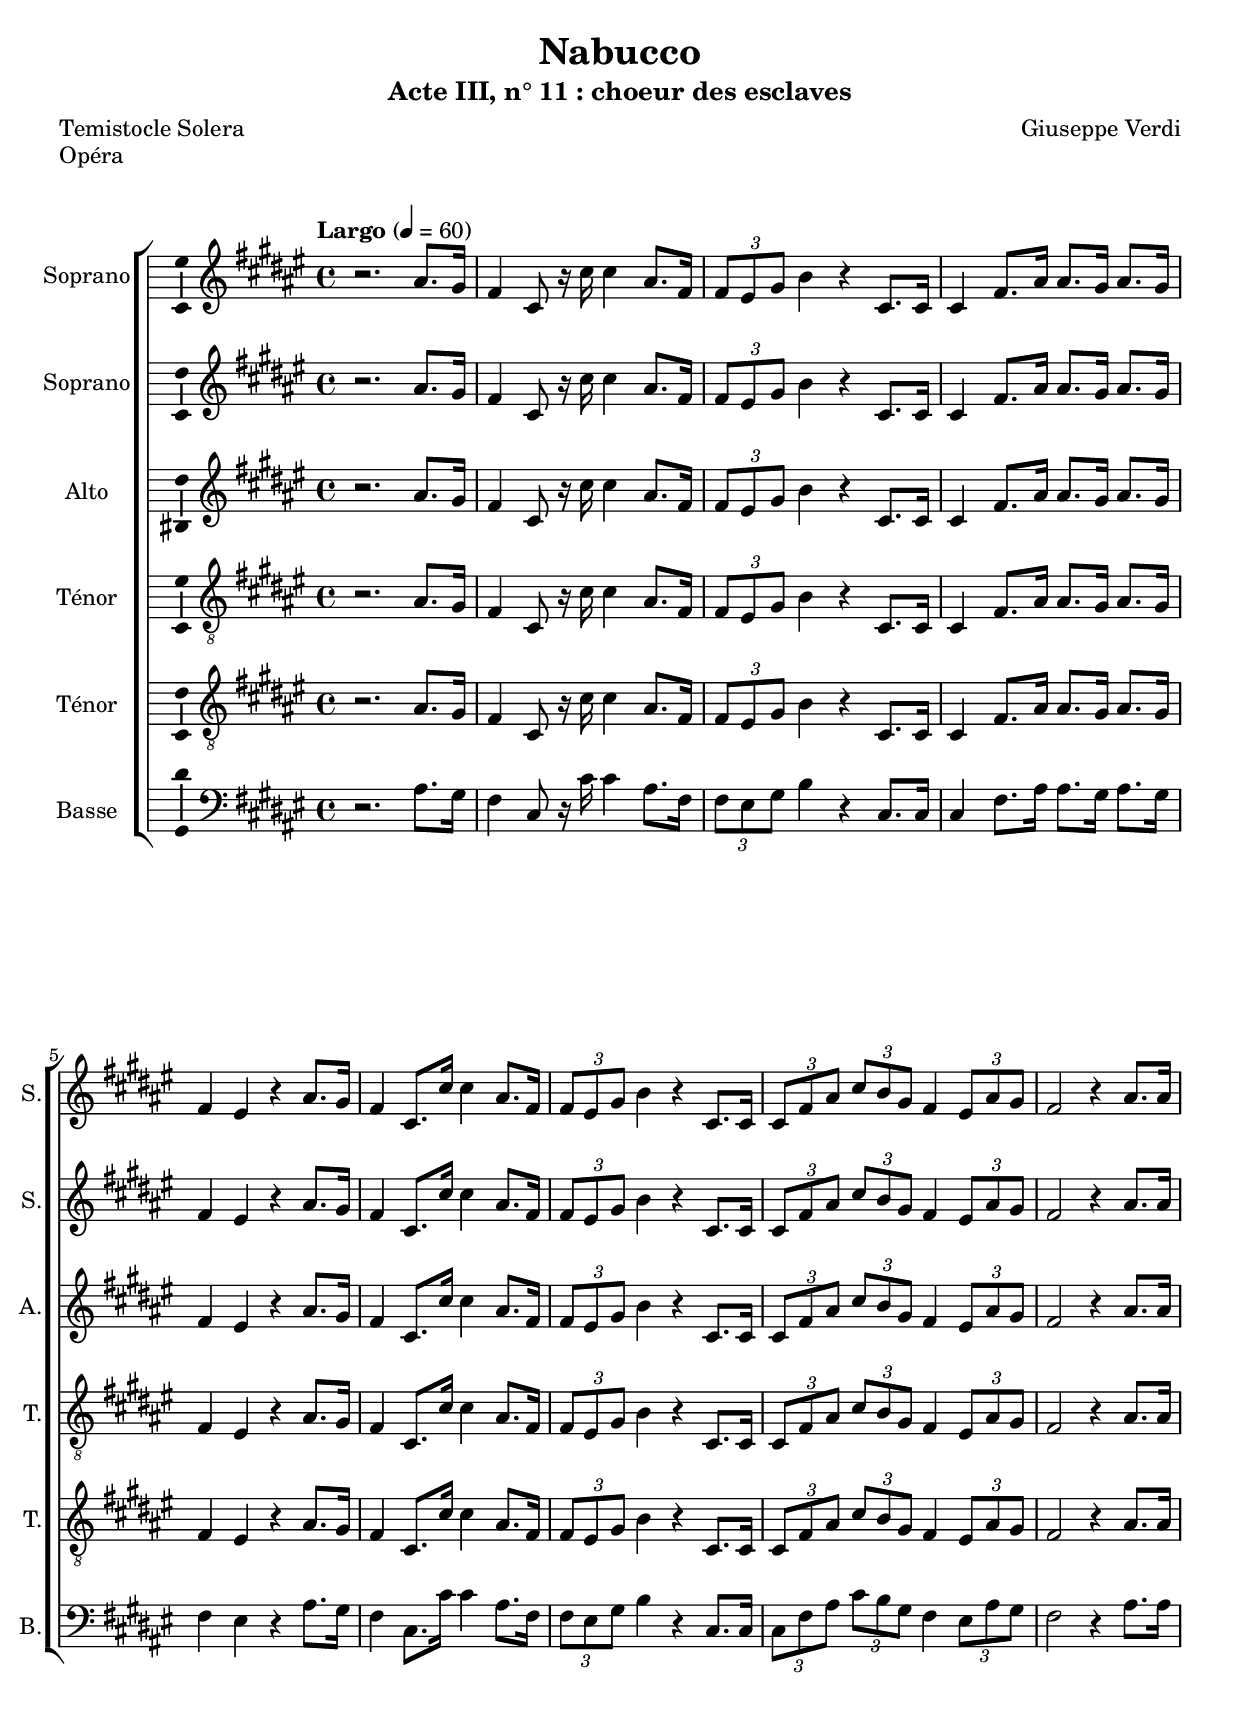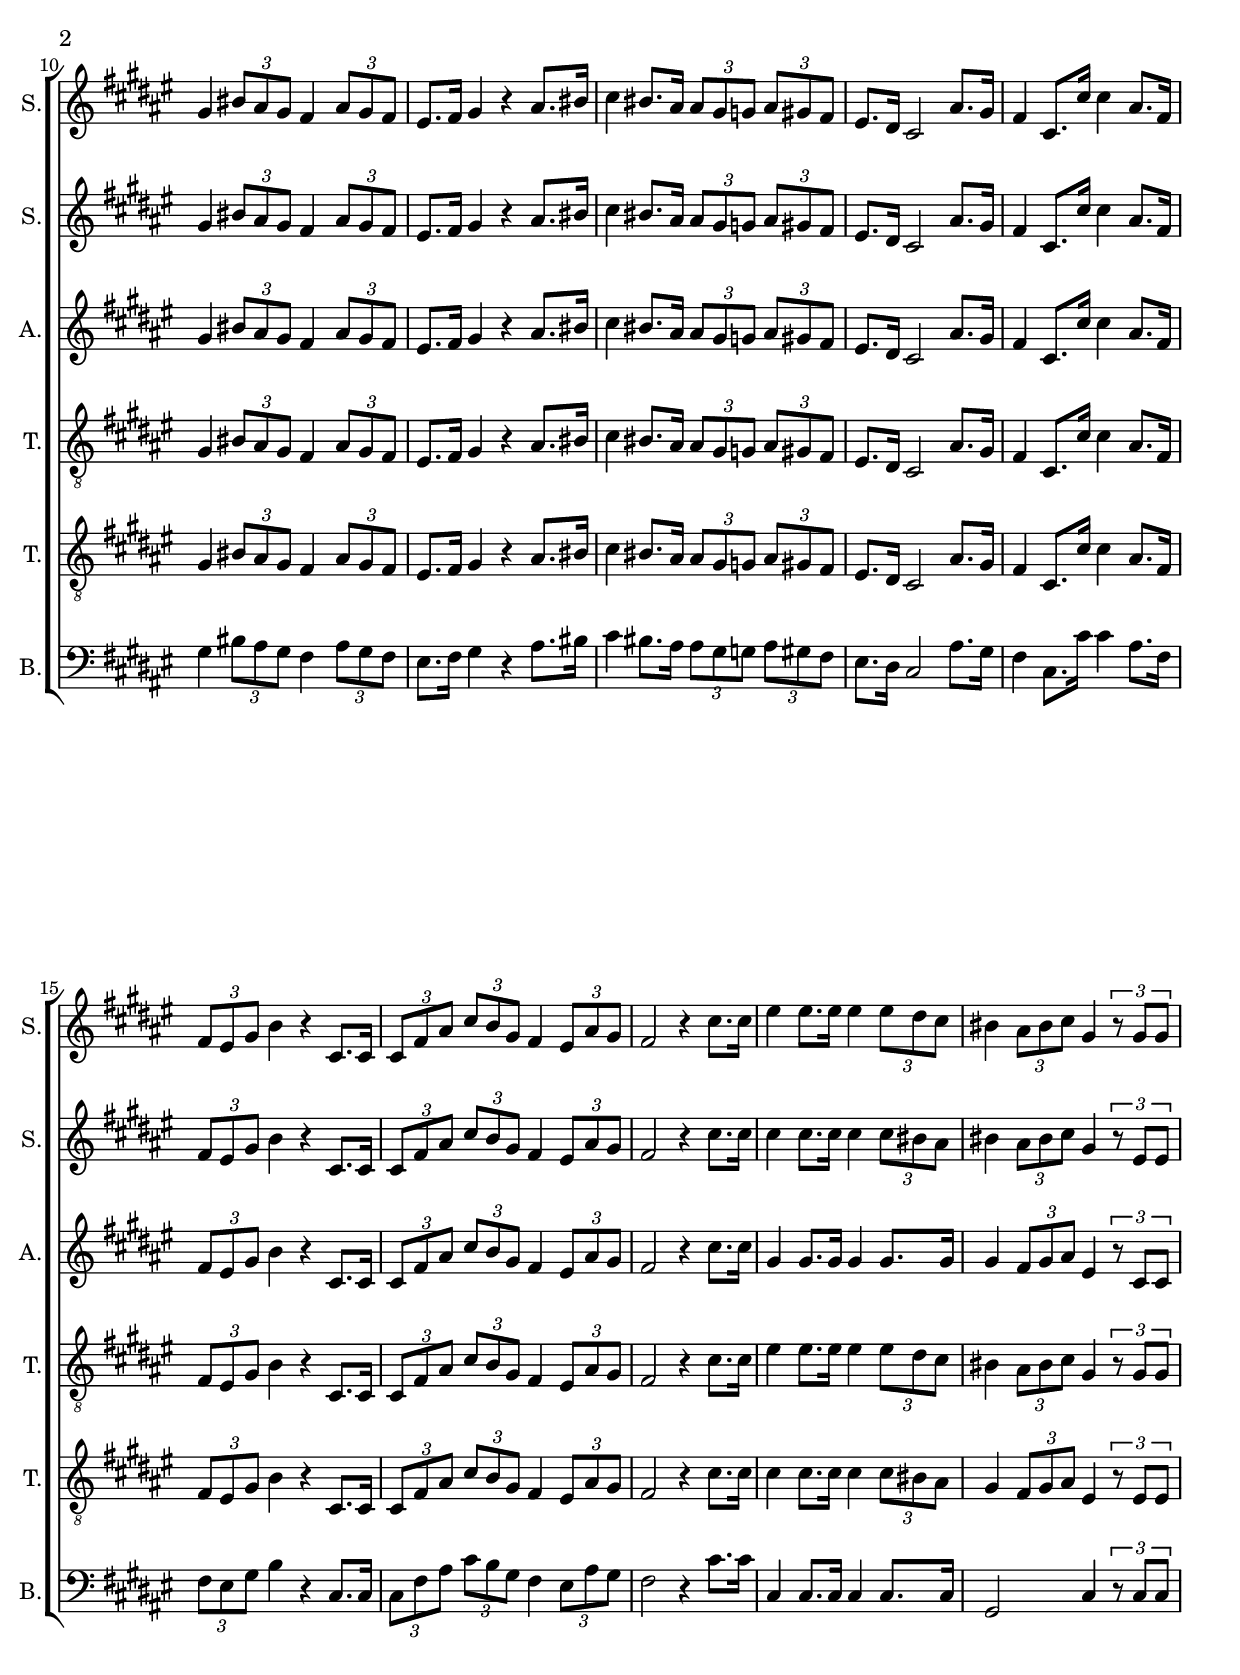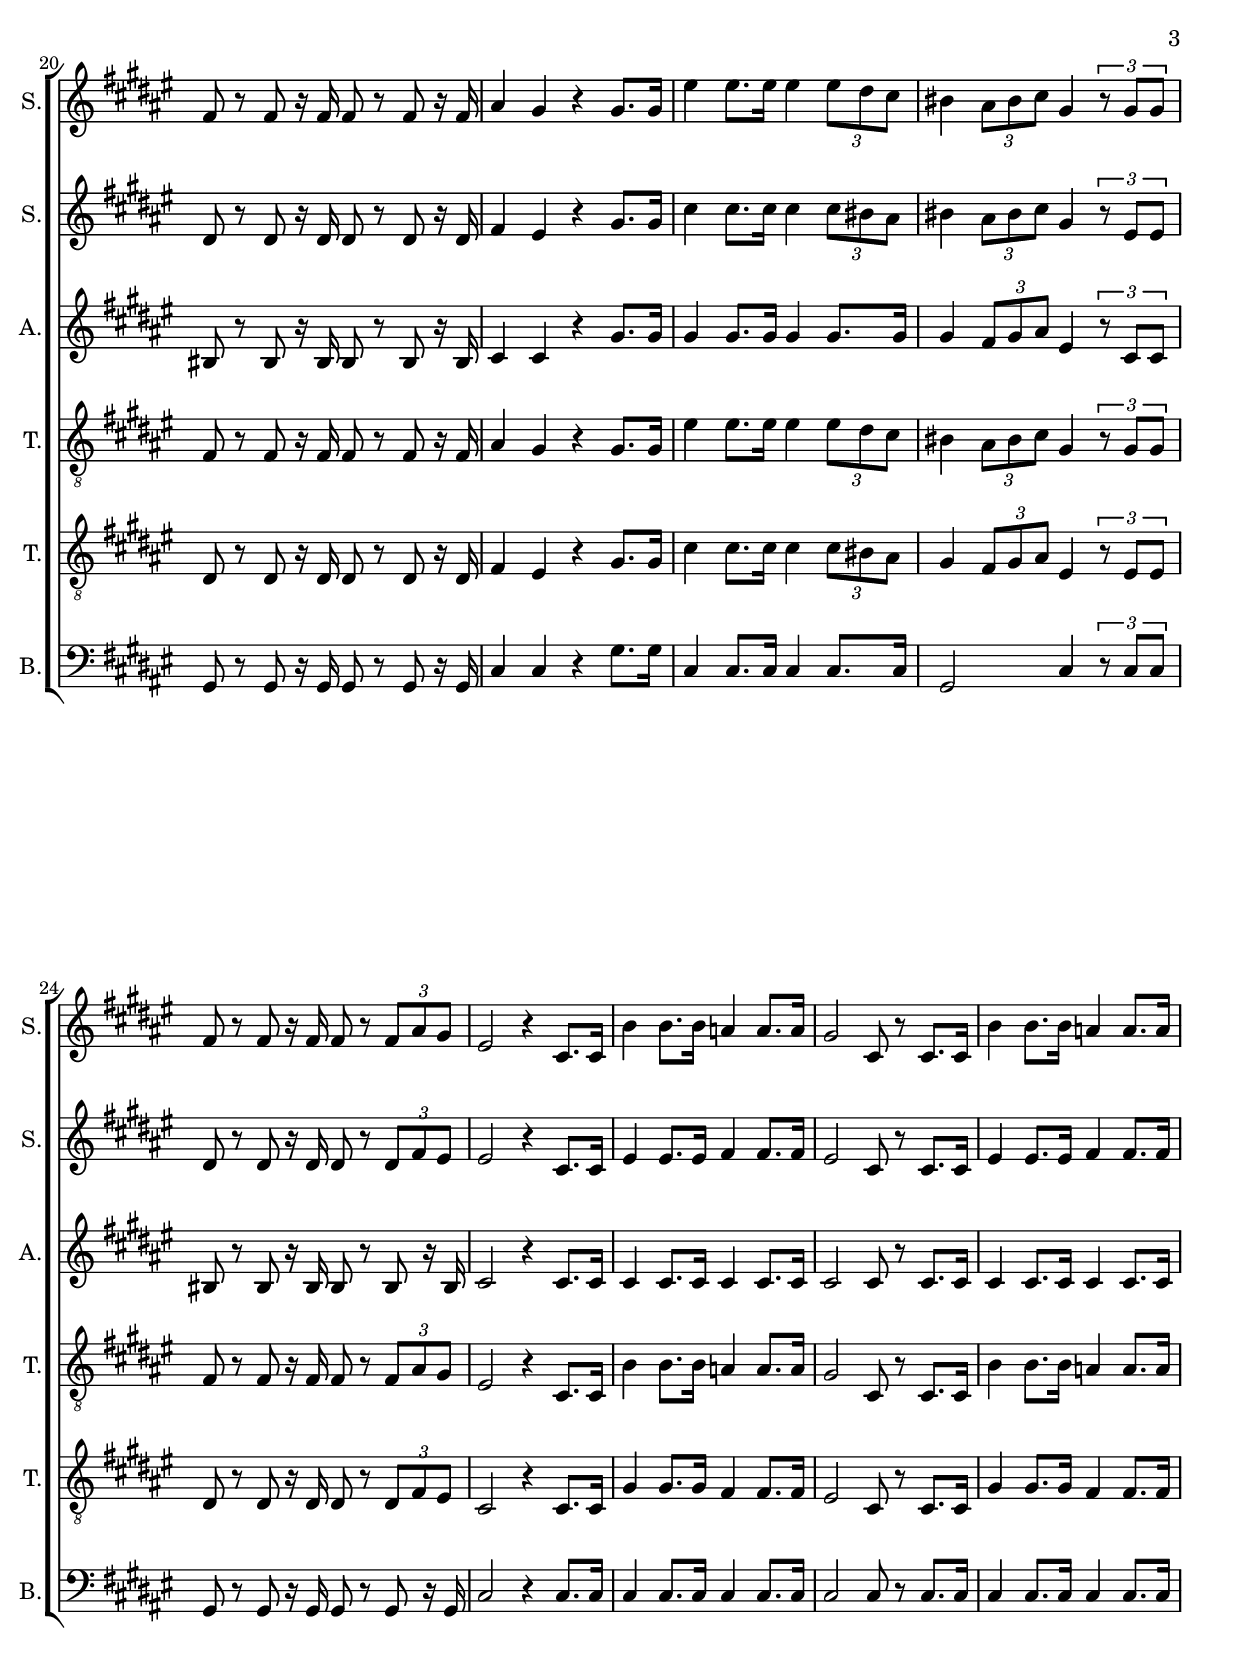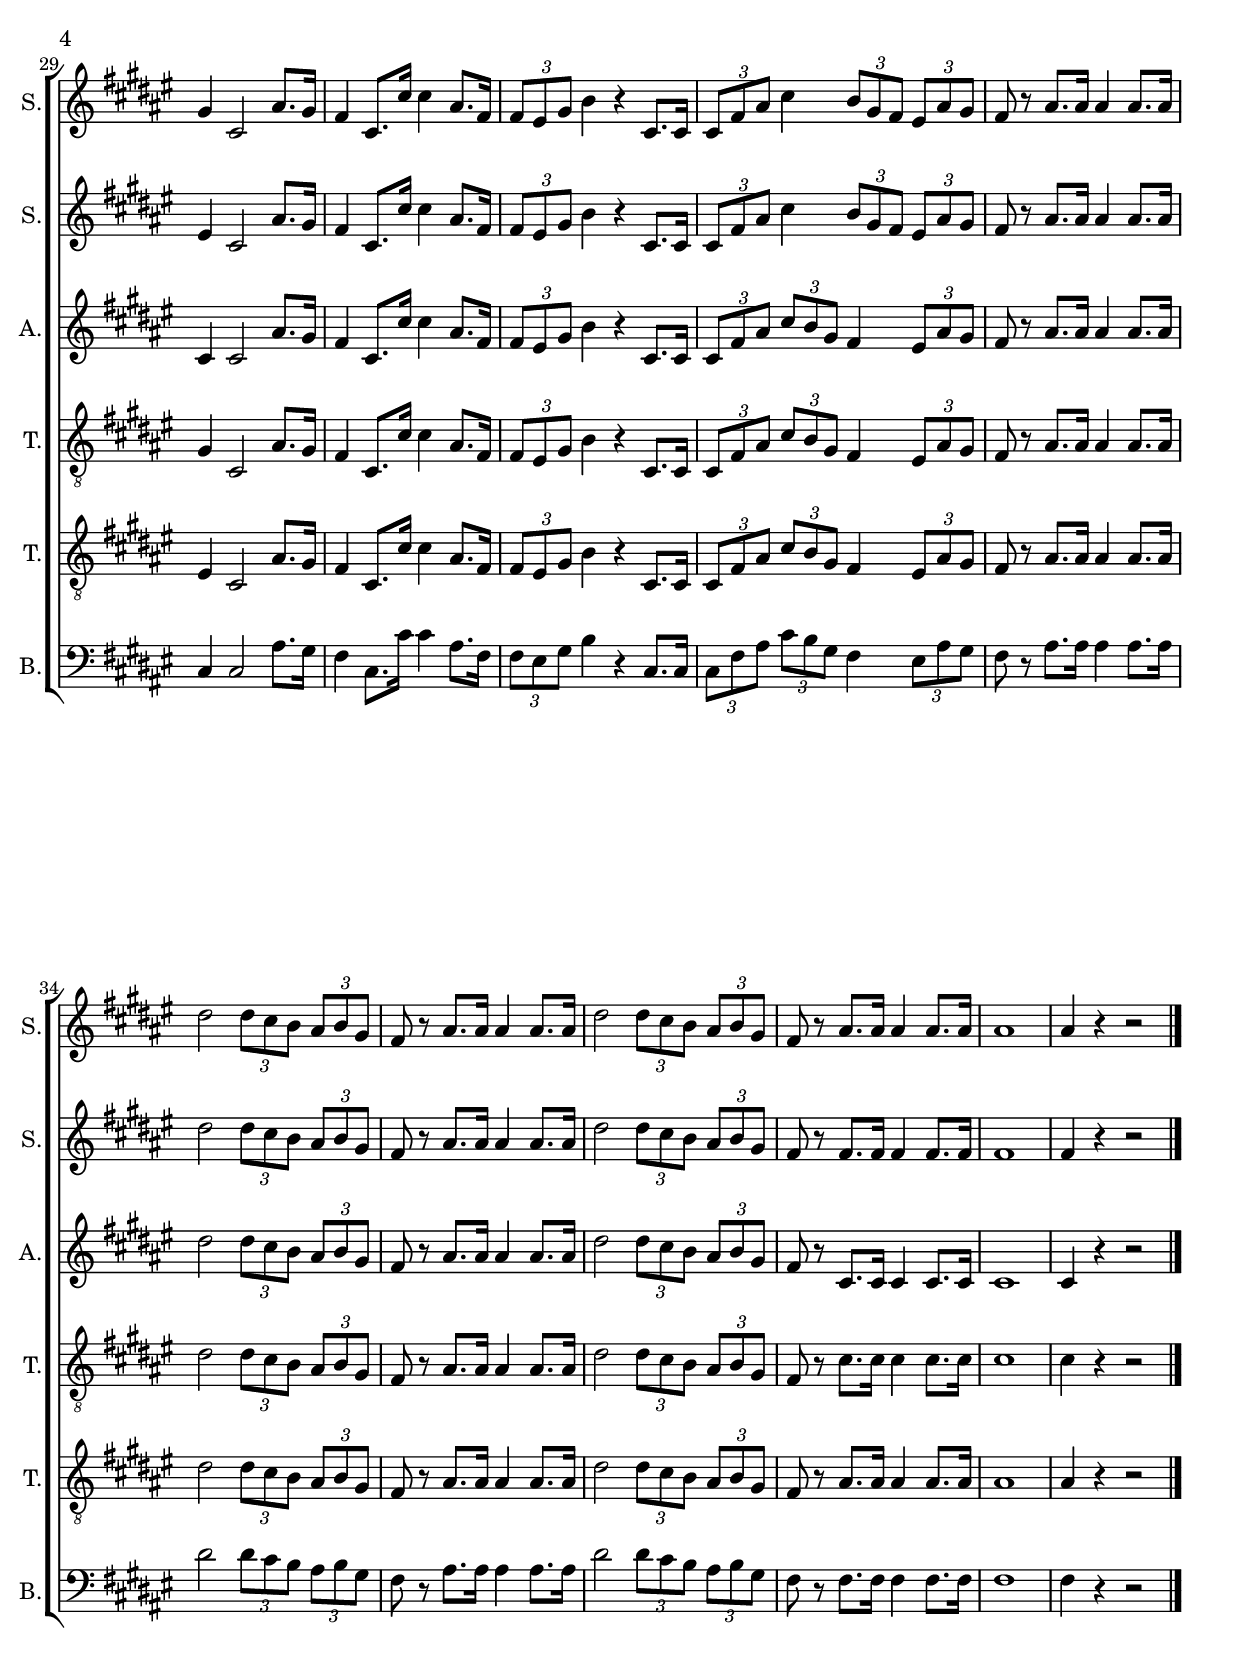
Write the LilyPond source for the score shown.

\version "2.14.2"
\language "italiano"

\paper {
  system-system-spacing #'padding = #5
}

\header {
  composer = "Giuseppe Verdi"
  poet = "Temistocle Solera"
  title = "Nabucco"
  subtitle = "Acte III, n° 11 : choeur des esclaves"
  piece = "Opéra"
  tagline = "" % no footer
}

global = {
  \key fad \major
  \time 4/4
  \tempo "Largo" 4 = 60
}

notesA = {
  r2. lad8. sold16
  | % 2
  fad4 dod8 r16 dod' dod4 lad8. fad16
  | % 3
  \times 2/3 {fad8 mid8 sold8} si4 r4 dod,8. dod16
  | % 4
  dod4 fad8. lad16 lad8. sold16 lad8. sold16
  | % 5
  fad4 mid r4 lad8. sold16
  | % 6
  fad4 dod8. dod'16 dod4 lad8. fad16
  | % 7
  \times 2/3 {fad8 mid8 sold8} si4 r4 dod,8. dod16
  | % 8
  \times 2/3 {dod8 fad8 lad8} \times 2/3 {dod8 si8 sold8} fad4 \times 2/3 {mid8 lad8 sold8}
  | % 9
  fad2 r4 lad8. lad16
  | % 10
  sold4 \times 2/3 {sid8 lad8 sold8} fad4 \times 2/3 {lad8 sold8 fad8}
  | % 11
  mid8. fad16 sold4 r4 lad8. sid16
  | % 12
  dod4 sid8. lad16 \times 2/3 {lad8 sold8 sol8} \times 2/3 {lad sold8 fad8}
  | % 13
  mid8. red16 dod2 lad'8. sold16
  | % 14
  fad4 dod8. dod'16 dod4 lad8. fad16
  | % 15
  \times 2/3 {fad8 mid8 sold8} si4 r4 dod,8. dod16
  | % 16
  \times 2/3 {dod8 fad8 lad8} \times 2/3 {dod8 si8 sold8} fad4 \times 2/3 {mid8 lad8 sold8}
  | % 17
  fad2 r4 dod'8. dod16
  | % 18
  mid4 mid8. mid16 mid4 \times 2/3 {mid8 red8 dod8}
  | % 19
  sid4 \times 2/3 {lad8 sid8 dod8} sold4 \times 2/3 {r8 sold8 sold8}
  | % 20
  fad8 r8 fad r16 fad fad8 r8 fad r16 fad
  | % 21
  lad4 sold r4 sold8. sold16
  | % 22
  mid'4 mid8. mid16 mid4 \times 2/3 {mid8 red8 dod8}
  | % 23
  sid4 \times 2/3 {lad8 sid8 dod8} sold4 \times 2/3 {r8 sold8 sold8}
  | % 24
  fad8 r8 fad r16 fad fad8 r8 \times 2/3 {fad8 lad8 sold8}
  | % 25
  mid2 r4 dod8. dod16
  | % 26
  si'4 si8. si16 la4 la8. la16
  | % 27
  sold2 dod,8 r8 dod8. dod16
  | % 28
  si'4 si8. si16 la4 la8. la16
  | % 29
  sold4 dod,2 lad'8. sold16
  | % 30
  fad4 dod8. dod'16 dod4 lad8. fad16
  | % 31
  \times 2/3 {fad8 mid8 sold8} si4 r4 dod,8. dod16
  | % 32
  \times 2/3 {dod8 fad8 lad8} dod4 \times 2/3 {si8 sold8 fad8} \times 2/3 {mid8 lad8 sold8}
  | % 33
  fad8 r8 lad8. lad16 lad4 lad8. lad16
  | % 34
  red2 \times 2/3 {red8 dod8 si8} \times 2/3 {lad8 si8 sold8}
  | % 35
  fad8 r8 lad8. lad16 lad4 lad8. lad16
  | % 36
  red2 \times 2/3 {red8 dod8 si8} \times 2/3 {lad8 si8 sold8}
  | % 37
  fad8 r8 lad8. lad16 lad4 lad8. lad16
  | % 38
  lad1
  |
  lad4 r4 r2

  \bar "|."
}

notesB = {
  r2. lad8. sold16
  | % 2
  fad4 dod8 r16 dod' dod4 lad8. fad16
  | % 3
  \times 2/3 {fad8 mid8 sold8} si4 r4 dod,8. dod16
  | % 4
  dod4 fad8. lad16 lad8. sold16 lad8. sold16
  | % 5
  fad4 mid r4 lad8. sold16
  | % 6
  fad4 dod8. dod'16 dod4 lad8. fad16
  | % 7
  \times 2/3 {fad8 mid8 sold8} si4 r4 dod,8. dod16
  | % 8
  \times 2/3 {dod8 fad8 lad8} \times 2/3 {dod8 si8 sold8} fad4 \times 2/3 {mid8 lad8 sold8}
  | % 9
  fad2 r4 lad8. lad16
  | % 10
  sold4 \times 2/3 {sid8 lad8 sold8} fad4 \times 2/3 {lad8 sold8 fad8}
  | % 11
  mid8. fad16 sold4 r4 lad8. sid16
  | % 12
  dod4 sid8. lad16 \times 2/3 {lad8 sold8 sol8}  \times 2/3 {lad8 sold8 fad8}
  | % 13
  mid8. red16 dod2 lad'8. sold16
  | % 14
  fad4 dod8. dod'16 dod4 lad8. fad16
  | % 15
  \times 2/3 {fad8 mid8 sold8} si4 r4 dod,8. dod16
  | % 16
  \times 2/3 {dod8 fad8 lad8} \times 2/3 {dod8 si8 sold8} fad4 \times 2/3 {mid8 lad8 sold8}
  | % 17
  fad2 r4 dod'8. dod16
  | % 18
  dod4 dod8. dod16 dod4 \times 2/3 {dod8 sid8 lad8}
  | % 19
  sid4 \times 2/3 {lad8 sid8 dod8} sold4 \times 2/3 {r8 mid8 mid8}
  | % 20
  red8 r8 red r16 red red8 r8 red r16 red
  | % 21
  fad4 mid r4 sold8. sold16
  | % 22
  dod4 dod8. dod16 dod4 \times 2/3 {dod8 sid8 lad8}
  | % 23
  sid4 \times 2/3 {lad8 sid8 dod8} sold4 \times 2/3 {r8 mid8 mid8}
  | % 24
  red8 r8 red r16 red red8 r8 \times 2/3 {red8 fad8 mid8}
  | % 25
  mid2 r4 dod8. dod16
  | % 26
  mid4 mid8. mid16 fad4 fad8. fad16
  | % 27
  mid2 dod8 r8 dod8. dod16
  | % 28
  mid4 mid8. mid16 fad4 fad8. fad16
  | % 29
  mid4 dod2 lad'8. sold16
  | % 30
  fad4 dod8. dod'16 dod4 lad8. fad16
  | % 31
  \times 2/3 {fad8 mid8 sold8} si4 r4 dod,8. dod16
  | % 32
  \times 2/3 {dod8 fad8 lad8} dod4 \times 2/3 {si8 sold8 fad8} \times 2/3 {mid8 lad8 sold8}
  | % 33
  fad8 r8 lad8. lad16 lad4 lad8. lad16
  | % 34
  red2 \times 2/3 {red8 dod8 si8} \times 2/3 {lad8 si8 sold8}
  | % 35
  fad8 r8 lad8. lad16 lad4 lad8. lad16
  | % 36
  red2 \times 2/3 {red8 dod8 si8} \times 2/3 {lad8 si8 sold8}
  | % 37
  fad8 r8 fad8. fad16 fad4 fad8. fad16
  | % 38
  fad1
  |
  fad4 r4 r2

  \bar "|."
}

notesC = {
  r2. lad8. sold16
  | % 2
  fad4 dod8 r16 dod' dod4 lad8. fad16
  | % 3
  \times 2/3 {fad8 mid8 sold8} si4 r4 dod,8. dod16
  | % 4
  dod4 fad8. lad16 lad8. sold16 lad8. sold16
  | % 5
  fad4 mid r4 lad8. sold16
  | % 6
  fad4 dod8. dod'16 dod4 lad8. fad16
  | % 7
  \times 2/3 {fad8 mid8 sold8} si4 r4 dod,8. dod16
  | % 8
  \times 2/3 {dod8 fad8 lad8} \times 2/3 {dod8 si8 sold8} fad4 \times 2/3 {mid8 lad8 sold8}
  | % 9
  fad2 r4 lad8. lad16
  | % 10
  sold4 \times 2/3 {sid8 lad8 sold8} fad4 \times 2/3 {lad8 sold8 fad8}
  | % 11
  mid8. fad16 sold4 r4 lad8. sid16
  | % 12
  dod4 sid8. lad16 \times 2/3 {lad8 sold8 sol8} \times 2/3 {lad sold8 fad8}
  | % 13
  mid8. red16 dod2 lad'8. sold16
  | % 14
  fad4 dod8. dod'16 dod4 lad8. fad16
  | % 15
  \times 2/3 {fad8 mid8 sold8} si4 r4 dod,8. dod16
  | % 16
  \times 2/3 {dod8 fad8 lad8} \times 2/3 {dod8 si8 sold8} fad4 \times 2/3 {mid8 lad8 sold8}
  | % 17
  fad2 r4 dod'8. dod16
  | % 18
  sold4 sold8. sold16 sold4 sold8. sold16
  | % 19
  sold4 \times 2/3 {fad8 sold8 lad8} mid4 \times 2/3 {r8 dod8 dod8}
  | % 20
  sid8 r8 sid r16 sid sid8 r8 sid r16 sid
  | % 21
  dod4 dod r4 sold'8. sold16
  | % 22
  sold4 sold8. sold16 sold4 sold8. sold16
  | % 23
  sold4 \times 2/3 {fad8 sold8 lad8} mid4 \times 2/3 {r8 dod8 dod8}
  | % 24
  sid8 r8 sid r16 sid sid8 r8 sid r16 sid
  | % 25
  dod2 r4 dod8. dod16
  | % 26
  dod4 dod8. dod16 dod4 dod8. dod16
  | % 27
  dod2 dod8 r8 dod8. dod16
  | % 28
  dod4 dod8. dod16 dod4 dod8. dod16
  | % 29
  dod4 dod2 lad'8. sold16
  | % 30
  fad4 dod8. dod'16 dod4 lad8. fad16
  | % 31
  \times 2/3 {fad8 mid8 sold8} si4 r4 dod,8. dod16
  | % 32
  \times 2/3 {dod8 fad8 lad8} \times 2/3 {dod8 si8 sold8} fad4 \times 2/3 {mid8 lad8 sold8}
  | % 33
  fad8 r8 lad8. lad16 lad4 lad8. lad16
  | % 34
  red2 \times 2/3 {red8 dod8 si8} \times 2/3 {lad8 si8 sold8}
  | % 35
  fad8 r8 lad8. lad16 lad4 lad8. lad16
  | % 36
  red2 \times 2/3 {red8 dod8 si8} \times 2/3 {lad8 si8 sold8}
  | % 37
  fad8 r8 dod8. dod16 dod4 dod8. dod16
  | % 38
  dod1
  |
  dod4 r4 r2

  \bar "|."
}

notesD = {
  r2. lad8. sold16
  | % 2
  fad4 dod8 r16 dod' dod4 lad8. fad16
  | % 3
  \times 2/3 {fad8 mid8 sold8} si4 r4 dod,8. dod16
  | % 4
  dod4 fad8. lad16 lad8. sold16 lad8. sold16
  | % 5
  fad4 mid r4 lad8. sold16
  | % 6
  fad4 dod8. dod'16 dod4 lad8. fad16
  | % 7
  \times 2/3 {fad8 mid8 sold8} si4 r4 dod,8. dod16
  | % 8
  \times 2/3 {dod8 fad8 lad8} \times 2/3 {dod8 si8 sold8} fad4 \times 2/3 {mid8 lad8 sold8}
  | % 9
  fad2 r4 lad8. lad16
  | % 10
  sold4 \times 2/3 {sid8 lad8 sold8} fad4 \times 2/3 {lad8 sold8 fad8}
  | % 11
  mid8. fad16 sold4 r4 lad8. sid16
  | % 12
  dod4 sid8. lad16 \times 2/3 {lad8 sold8 sol8} \times 2/3 {lad sold8 fad8}
  | % 13
  mid8. red16 dod2 lad'8. sold16
  | % 14
  fad4 dod8. dod'16 dod4 lad8. fad16
  | % 15
  \times 2/3 {fad8 mid8 sold8} si4 r4 dod,8. dod16
  | % 16
  \times 2/3 {dod8 fad8 lad8} \times 2/3 {dod8 si8 sold8} fad4 \times 2/3 {mid8 lad8 sold8}
  | % 17
  fad2 r4 dod'8. dod16
  | % 18
  mid4 mid8. mid16 mid4 \times 2/3 {mid8 red8 dod8}
  | % 19
  sid4 \times 2/3 {lad8 sid8 dod8} sold4 \times 2/3 {r8 sold8 sold8}
  | % 20
  fad8 r8 fad r16 fad fad8 r8 fad r16 fad
  | % 21
  lad4 sold r4 sold8. sold16
  | % 22
  mid'4 mid8. mid16 mid4 \times 2/3 {mid8 red8 dod8}
  | % 23
  sid4 \times 2/3 {lad8 sid8 dod8} sold4 \times 2/3 {r8 sold8 sold8}
  | % 24
  fad8 r8 fad r16 fad fad8 r8 \times 2/3 {fad8 lad8 sold8}
  | % 25
  mid2 r4 dod8. dod16
  | % 26
  si'4 si8. si16 la4 la8. la16
  | % 27
  sold2 dod,8 r8 dod8. dod16
  | % 28
  si'4 si8. si16 la4 la8. la16
  | % 29
  sold4 dod,2 lad'8. sold16
  | % 30
  fad4 dod8. dod'16 dod4 lad8. fad16
  | % 31
  \times 2/3 {fad8 mid8 sold8} si4 r4 dod,8. dod16
  | % 32
  \times 2/3 {dod8 fad8 lad8} \times 2/3 {dod8 si8 sold8} fad4 \times 2/3 {mid8 lad8 sold8}
  | % 33
  fad8 r8 lad8. lad16 lad4 lad8. lad16
  | % 34
  red2 \times 2/3 {red8 dod8 si8} \times 2/3 {lad8 si8 sold8}
  | % 35
  fad8 r8 lad8. lad16 lad4 lad8. lad16
  | % 36
  red2 \times 2/3 {red8 dod8 si8} \times 2/3 {lad8 si8 sold8}
  | % 37
  fad8 r8 dod'8. dod16 dod4 dod8. dod16
  | % 38
  dod1
  |
  dod4 r4 r2

  \bar "|."
}

notesE = {
  r2. lad8. sold16
  | % 2
  fad4 dod8 r16 dod' dod4 lad8. fad16
  | % 3
  \times 2/3 {fad8 mid8 sold8} si4 r4 dod,8. dod16
  | % 4
  dod4 fad8. lad16 lad8. sold16 lad8. sold16
  | % 5
  fad4 mid r4 lad8. sold16
  | % 6
  fad4 dod8. dod'16 dod4 lad8. fad16
  | % 7
  \times 2/3 {fad8 mid8 sold8} si4 r4 dod,8. dod16
  | % 8
  \times 2/3 {dod8 fad8 lad8} \times 2/3 {dod8 si8 sold8} fad4 \times 2/3 {mid8 lad8 sold8}
  | % 9
  fad2 r4 lad8. lad16
  | % 10
  sold4 \times 2/3 {sid8 lad8 sold8} fad4 \times 2/3 {lad8 sold8 fad8}
  | % 11
  mid8. fad16 sold4 r4 lad8. sid16
  | % 12
  dod4 sid8. lad16 \times 2/3 {lad8 sold8 sol8} \times 2/3 {lad sold8 fad8}
  | % 13
  mid8. red16 dod2 lad'8. sold16
  | % 14
  fad4 dod8. dod'16 dod4 lad8. fad16
  | % 15
  \times 2/3 {fad8 mid8 sold8} si4 r4 dod,8. dod16
  | % 16
  \times 2/3 {dod8 fad8 lad8} \times 2/3 {dod8 si8 sold8} fad4 \times 2/3 {mid8 lad8 sold8}
  | % 17
  fad2 r4 dod'8. dod16
  | % 18
  dod4 dod8. dod16 dod4 \times 2/3 {dod8 sid8 lad8}
  | % 19
  sold4 \times 2/3 {fad8 sold8 lad8} mid4 \times 2/3 {r8 mid8 mid8}
  | % 20
  red8 r8 red r16 red red8 r8 red r16 red
  | % 21
  fad4 mid r4 sold8. sold16
  | % 22
  dod4 dod8. dod16 dod4 \times 2/3 {dod8 sid8 lad8}
  | % 23
  sold4 \times 2/3 {fad8 sold8 lad8} mid4 \times 2/3 {r8 mid8 mid8}
  | % 24
  red8 r8 red r16 red red8 r8 \times 2/3 {red8 fad8 mid8}
  | % 25
  dod2 r4 dod8. dod16
  | % 26
  sold'4 sold8. sold16 fad4 fad8. fad16
  | % 27
  mid2 dod8 r8 dod8. dod16
  | % 28
  sold'4 sold8. sold16 fad4 fad8. fad16
  | % 29
  mid4 dod2 lad'8. sold16
  | % 30
  fad4 dod8. dod'16 dod4 lad8. fad16
  | % 31
  \times 2/3 {fad8 mid8 sold8} si4 r4 dod,8. dod16
  | % 32
  \times 2/3 {dod8 fad8 lad8} \times 2/3 {dod8 si8 sold8} fad4 \times 2/3 {mid8 lad8 sold8}
  | % 33
  fad8 r8 lad8. lad16 lad4 lad8. lad16
  | % 34
  red2 \times 2/3 {red8 dod8 si8} \times 2/3 {lad8 si8 sold8}
  | % 35
  fad8 r8 lad8. lad16 lad4 lad8. lad16
  | % 36
  red2 \times 2/3 {red8 dod8 si8} \times 2/3 {lad8 si8 sold8}
  | % 37
  fad8 r8 lad8. lad16 lad4 lad8. lad16
  | % 38
  lad1
  |
  lad4 r4 r2

  \bar "|."
}

notesF = {
  r2. lad8. sold16
  | % 2
  fad4 dod8 r16 dod' dod4 lad8. fad16
  | % 3
  \times 2/3 {fad8 mid8 sold8} si4 r4 dod,8. dod16
  | % 4
  dod4 fad8. lad16 lad8. sold16 lad8. sold16
  | % 5
  fad4 mid r4 lad8. sold16
  | % 6
  fad4 dod8. dod'16 dod4 lad8. fad16
  | % 7
  \times 2/3 {fad8 mid8 sold8} si4 r4 dod,8. dod16
  | % 8
  \times 2/3 {dod8 fad8 lad8} \times 2/3 {dod8 si8 sold8} fad4 \times 2/3 {mid8 lad8 sold8}
  | % 9
  fad2 r4 lad8. lad16
  | % 10
  sold4 \times 2/3 {sid8 lad8 sold8} fad4 \times 2/3 {lad8 sold8 fad8}
  | % 11
  mid8. fad16 sold4 r4 lad8. sid16
  | % 12
  dod4 sid8. lad16 \times 2/3 {lad8 sold8 sol8} \times 2/3 {lad8 sold8 fad8}
  | % 13
  mid8. red16 dod2 lad'8. sold16
  | % 14
  fad4 dod8. dod'16 dod4 lad8. fad16
  | % 15
  \times 2/3 {fad8 mid8 sold8} si4 r4 dod,8. dod16
  | % 16
  \times 2/3 {dod8 fad8 lad8} \times 2/3 {dod8 si8 sold8} fad4 \times 2/3 {mid8 lad8 sold8}
  | % 17
  fad2 r4 dod'8. dod16
  | % 18
  dod,4 dod8. dod16 dod4 dod8. dod16
  | % 19
  sold2 dod4 \times 2/3 {r8 dod8 dod8}
  | % 20
  sold8 r8 sold r16 sold sold8 r8 sold r16 sold
  | % 21
  dod4 dod r4 sold'8. sold16
  | % 22
  dod,4 dod8. dod16 dod4 dod8. dod16
  | % 23
  sold2 dod4 \times 2/3 {r8 dod8 dod8}
  | % 24
  sold8 r8 sold r16 sold sold8 r8 sold r16 sold
  | % 25
  dod2 r4 dod8. dod16
  | % 26
  dod4 dod8. dod16 dod4 dod8. dod16
  | % 27
  dod2 dod8 r8 dod8. dod16
  | % 28
  dod4 dod8. dod16 dod4 dod8. dod16
  | % 29
  dod4 dod2 lad'8. sold16
  | % 30
  fad4 dod8. dod'16 dod4 lad8. fad16
  | % 31
  \times 2/3 {fad8 mid8 sold8} si4 r4 dod,8. dod16
  | % 32
  \times 2/3 {dod8 fad8 lad8} \times 2/3 {dod8 si8 sold8} fad4 \times 2/3 {mid8 lad8 sold8}
  | % 33
  fad8 r8 lad8. lad16 lad4 lad8. lad16
  | % 34
  red2 \times 2/3 {red8 dod8 si8} \times 2/3 {lad8 si8 sold8}
  | % 35
  fad8 r8 lad8. lad16 lad4 lad8. lad16
  | % 36
  red2 \times 2/3 {red8 dod8 si8} \times 2/3 {lad8 si8 sold8}
  | % 37
  fad8 r8 fad8. fad16 fad4 fad8. fad16
  | % 38
  fad1
  |
  fad4 r4 r2

  \bar "|."
}

lyricsA = \lyricmode {

}

lyricsB = \lyricmode {

}

lyricsC = \lyricmode {

}

lyricsD = \lyricmode {

}

lyricsE = \lyricmode {

}

lyricsF = \lyricmode {

}

\score {
  \new ChoirStaff <<
    \new Staff <<
      \set Staff.midiInstrument = #"choir aahs"
      \new Voice = "Soprano 1" <<
        \global
        \set Staff.instrumentName = #"Soprano"
        \set Staff.shortInstrumentName = #"S."
        \relative do'' {
          \clef treble
          \notesA
        }
        \addlyrics {
          \lyricsA
        }
      >>
    >>
    \new Staff <<
      \set Staff.midiInstrument = #"choir aahs"
      \new Voice = "Soprano 2" <<
        \global
        \set Staff.instrumentName = #"Soprano"
        \set Staff.shortInstrumentName = #"S."
        \relative do'' {
          \clef treble
          \notesB
        }
        \addlyrics {
          \lyricsB
        }
      >>
    >>
    \new Staff <<
      \set Staff.midiInstrument = #"choir aahs"
      \new Voice = "Alto" <<
        \global
        \set Staff.instrumentName = #"Alto"
        \set Staff.shortInstrumentName = #"A."
        \relative la' {
          \clef treble
          \notesC
        }
        \addlyrics {
          \lyricsC
        }
      >>
    >>
    \new Staff <<
      \set Staff.midiInstrument = #"choir aahs"
      \new Voice = "Ténor" <<
        \global
        \set Staff.instrumentName = #"Ténor"
        \set Staff.shortInstrumentName = #"T."
        \relative do' {
          \clef "G_8"
          \notesD
        }
        \addlyrics {
          \lyricsD
        }
      >>
    >>
    \new Staff <<
      \set Staff.midiInstrument = #"choir aahs"
      \new Voice = "Ténor" <<
        \global
        \set Staff.instrumentName = #"Ténor"
        \set Staff.shortInstrumentName = #"T."
        \relative do' {
          \clef "G_8"
          \notesE
        }
        \addlyrics {
          \lyricsE
        }
      >>
    >>
    \new Staff <<
      \set Staff.midiInstrument = #"choir aahs"
      \new Voice = "Basse" <<
        \global
        \set Staff.instrumentName = #"Basse"
        \set Staff.shortInstrumentName = #"B."
        \relative do' {
          \clef bass
          \notesF
        }
        \addlyrics {
          \lyricsF
        }
      >>
    >>
  >>

  \midi { }

  \layout {
    \context {
        \Voice
        \consists Ambitus_engraver % display ambitus
    }
  }
}